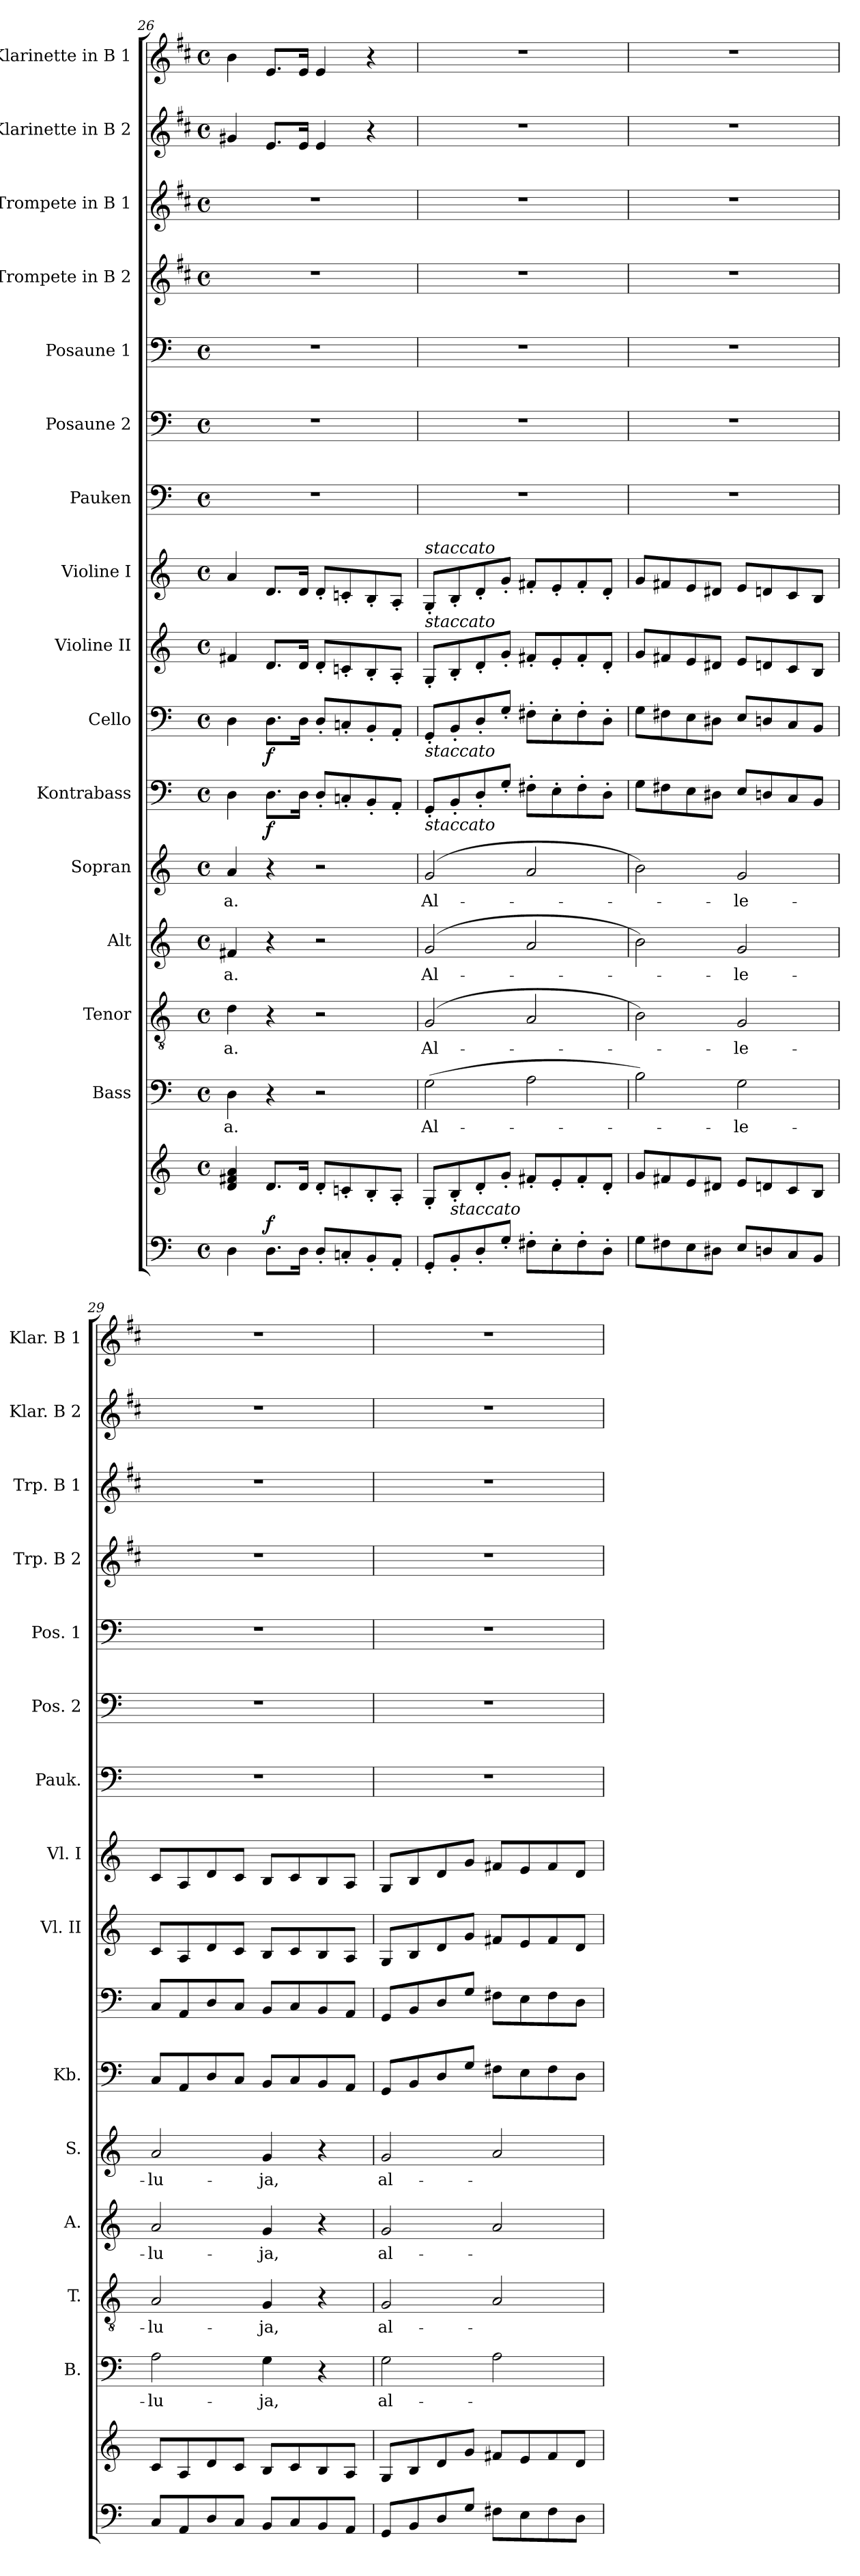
**kern	**kern	**dynam	**kern	**text	**kern	**text	**kern	**text	**kern	**text	**kern	**dynam	**kern	**dynam	**kern	**kern	**kern	**kern	**kern	**kern	**kern	**kern	**kern
*part16	*part16	*part16	*part15	*part15	*part14	*part14	*part13	*part13	*part12	*part12	*part11	*part11	*part10	*part10	*part9	*part8	*part7	*part6	*part5	*part4	*part3	*part2	*part1
*staff17	*staff16	*staff16/17	*staff15	*staff15	*staff14	*staff14	*staff13	*staff13	*staff12	*staff12	*staff11	*staff11	*staff10	*staff10	*staff9	*staff8	*staff7	*staff6	*staff5	*staff4	*staff3	*staff2	*staff1
*	*	*	*I"Bass	*	*I"Tenor	*	*I"Alt	*	*I"Sopran	*	*I"Kontrabass	*	*I"Cello	*	*I"Violine II	*I"Violine I	*I"Pauken	*I"Posaune 2	*I"Posaune 1	*I"Trompete in B 2	*I"Trompete in B 1	*I"Klarinette in B 2	*I"Klarinette in B 1
*	*	*	*I'B.	*	*I'T.	*	*I'A.	*	*I'S.	*	*I'Kb.	*	*	*	*I'Vl. II	*I'Vl. I	*I'Pauk.	*I'Pos. 2	*I'Pos. 1	*I'Trp. B 2	*I'Trp. B 1	*I'Klar. B 2	*I'Klar. B 1
*clefF4	*clefG2	*	*clefF4	*	*clefGv2	*	*clefG2	*	*clefG2	*	*clefF4	*	*clefF4	*	*clefG2	*clefG2	*clefF4	*clefF4	*clefF4	*clefG2	*clefG2	*clefG2	*clefG2
*	*	*	*	*	*	*	*	*	*	*	*ITrd7c12	*	*	*	*	*	*	*	*	*ITrd1c2	*ITrd1c2	*ITrd1c2	*ITrd1c2
*k[]	*k[]	*	*k[]	*	*k[]	*	*k[]	*	*k[]	*	*k[]	*	*k[]	*	*k[]	*k[]	*k[]	*k[]	*k[]	*k[]	*k[]	*k[]	*k[]
*C:	*C:	*	*C:	*	*C:	*	*C:	*	*C:	*	*C:	*	*C:	*	*C:	*C:	*C:	*C:	*C:	*C:	*C:	*C:	*C:
*M4/4	*M4/4	*	*M4/4	*	*M4/4	*	*M4/4	*	*M4/4	*	*M4/4	*	*M4/4	*	*M4/4	*M4/4	*M4/4	*M4/4	*M4/4	*M4/4	*M4/4	*M4/4	*M4/4
*met(c)	*met(c)	*	*met(c)	*	*met(c)	*	*met(c)	*	*met(c)	*	*met(c)	*	*met(c)	*	*met(c)	*met(c)	*met(c)	*met(c)	*met(c)	*met(c)	*met(c)	*met(c)	*met(c)
=26	=26	=26	=26	=26	=26	=26	=26	=26	=26	=26	=26	=26	=26	=26	=26	=26	=26	=26	=26	=26	=26	=26	=26
!	!	!	!	!LO:LY:b	!	!LO:LY:b	!	!LO:LY:b	!	!LO:LY:b	!	!	!	!	!	!	!	!	!	!	!	!	!
4D\	4d/ 4f#X/ 4a/	.	4D\	-a.	4d\	-a.	4f#X/	-a.	4a/	-a.	4DD\	.	4D\	.	4f#X/	4a/	1r	1r	1r	1r	1r	4f#X/	4a\
!	!	!LO:DY:a=2	!	!	!	!	!	!	!	!	!	!LO:DY:b	!	!LO:DY:b	!	!	!	!	!	!	!	!	!
8.D\L	8.d/L	f	4r	.	4r	.	4r	.	4r	.	8.DD\L	f	8.D\L	f	8.d/L	8.d/L	.	.	.	.	.	8.d/L	8.d/L
16D\Jk	16d/Jk	.	.	.	.	.	.	.	.	.	16DD\Jk	.	16D\Jk	.	16d/Jk	16d/Jk	.	.	.	.	.	16d/Jk	16d/Jk
8D'</L	8d'</L	.	2r	.	2r	.	2r	.	2r	.	8DD'</L	.	8D'</L	.	8d'</L	8d'</L	.	.	.	.	.	4d/	4d/
8Cn'</	8cn'</	.	.	.	.	.	.	.	.	.	8CCn'</	.	8Cn'</	.	8cn'</	8cn'</	.	.	.	.	.	.	.
8BB'</	8B'</	.	.	.	.	.	.	.	.	.	8BBB'</	.	8BB'</	.	8B'</	8B'</	.	.	.	.	.	4r	4r
8AA'</J	8A'</J	.	.	.	.	.	.	.	.	.	8AAA'</J	.	8AA'</J	.	8A'</J	8A'</J	.	.	.	.	.	.	.
!!LO:PB:g=z
=27	=27	=27	=27	=27	=27	=27	=27	=27	=27	=27	=27	=27	=27	=27	=27	=27	=27	=27	=27	=27	=27	=27	=27
!	!	!	!	!	!	!	!	!	!	!	!	!	!	!	!	!LO:TX:a:i:t=staccato	!	!	!	!	!	!	!
!	!	!	!	!	!	!	!	!	!	!	!	!	!	!	!LO:TX:a:i:t=staccato	!	!	!	!	!	!	!	!
!	!	!	!	!	!	!	!	!	!	!	!	!	!LO:TX:b:i:t=staccato	!	!	!	!	!	!	!	!	!	!
!	!	!	!	!	!	!	!	!	!	!	!LO:TX:b:i:t=staccato	!	!	!	!	!	!	!	!	!	!	!	!
!	!	!	!	!LO:LY:b	!	!LO:LY:b	!	!LO:LY:b	!	!LO:LY:b	!	!	!	!	!	!	!	!	!	!	!	!	!
8GG'</L	8G'</L	.	(>2G\	Al-	(2G/	Al-	(2g/	Al-	(2g/	Al-	8GGG'</L	.	8GG'</L	.	8G'</L	8G'</L	1r	1r	1r	1r	1r	1r	1r
!	!LO:TX:b:i:t=staccato	!	!	!	!	!	!	!	!	!	!	!	!	!	!	!	!	!	!	!	!	!	!
8BB'</	8B'</	.	.	.	.	.	.	.	.	.	8BBB'</	.	8BB'</	.	8B'</	8B'</	.	.	.	.	.	.	.
8D'</	8d'</	.	.	.	.	.	.	.	.	.	8DD'</	.	8D'</	.	8d'</	8d'</	.	.	.	.	.	.	.
8G'</J	8g'</J	.	.	.	.	.	.	.	.	.	8GG'</J	.	8G'</J	.	8g'</J	8g'</J	.	.	.	.	.	.	.
8F#X'>\L	8f#X'</L	.	2A\	.	2A/	.	2a/	.	2a/	.	8FF#X'>\L	.	8F#X'>\L	.	8f#X'</L	8f#X'</L	.	.	.	.	.	.	.
8E'>\	8e'</	.	.	.	.	.	.	.	.	.	8EE'>\	.	8E'>\	.	8e'</	8e'</	.	.	.	.	.	.	.
8F#'>\	8f#'</	.	.	.	.	.	.	.	.	.	8FF#'>\	.	8F#'>\	.	8f#'</	8f#'</	.	.	.	.	.	.	.
8D'>\J	8d'</J	.	.	.	.	.	.	.	.	.	8DD'>\J	.	8D'>\J	.	8d'</J	8d'</J	.	.	.	.	.	.	.
=28	=28	=28	=28	=28	=28	=28	=28	=28	=28	=28	=28	=28	=28	=28	=28	=28	=28	=28	=28	=28	=28	=28	=28
8G\L	8g/L	.	2B\)	.	2B\)	.	2b\)	.	2b\)	.	8GG\L	.	8G\L	.	8g/L	8g/L	1r	1r	1r	1r	1r	1r	1r
8F#X\	8f#X/	.	.	.	.	.	.	.	.	.	8FF#X\	.	8F#X\	.	8f#X/	8f#X/	.	.	.	.	.	.	.
8E\	8e/	.	.	.	.	.	.	.	.	.	8EE\	.	8E\	.	8e/	8e/	.	.	.	.	.	.	.
8D#X\J	8d#X/J	.	.	.	.	.	.	.	.	.	8DD#X\J	.	8D#X\J	.	8d#X/J	8d#X/J	.	.	.	.	.	.	.
!	!	!	!	!LO:LY:b	!	!LO:LY:b	!	!LO:LY:b	!	!LO:LY:b	!	!	!	!	!	!	!	!	!	!	!	!	!
8E/L	8e/L	.	2G\	-le-	2G/	-le-	2g/	-le-	2g/	-le-	8EE/L	.	8E/L	.	8e/L	8e/L	.	.	.	.	.	.	.
8Dn/	8dn/	.	.	.	.	.	.	.	.	.	8DDn/	.	8Dn/	.	8dn/	8dn/	.	.	.	.	.	.	.
8C/	8c/	.	.	.	.	.	.	.	.	.	8CC/	.	8C/	.	8c/	8c/	.	.	.	.	.	.	.
8BB/J	8B/J	.	.	.	.	.	.	.	.	.	8BBB/J	.	8BB/J	.	8B/J	8B/J	.	.	.	.	.	.	.
=29	=29	=29	=29	=29	=29	=29	=29	=29	=29	=29	=29	=29	=29	=29	=29	=29	=29	=29	=29	=29	=29	=29	=29
!	!	!	!	!LO:LY:b	!	!LO:LY:b	!	!LO:LY:b	!	!LO:LY:b	!	!	!	!	!	!	!	!	!	!	!	!	!
8C/L	8c/L	.	2A\	-lu-	2A/	-lu-	2a/	-lu-	2a/	-lu-	8CC/L	.	8C/L	.	8c/L	8c/L	1r	1r	1r	1r	1r	1r	1r
8AA/	8A/	.	.	.	.	.	.	.	.	.	8AAA/	.	8AA/	.	8A/	8A/	.	.	.	.	.	.	.
8D/	8d/	.	.	.	.	.	.	.	.	.	8DD/	.	8D/	.	8d/	8d/	.	.	.	.	.	.	.
8C/J	8c/J	.	.	.	.	.	.	.	.	.	8CC/J	.	8C/J	.	8c/J	8c/J	.	.	.	.	.	.	.
!	!	!	!	!LO:LY:b	!	!LO:LY:b	!	!LO:LY:b	!	!LO:LY:b	!	!	!	!	!	!	!	!	!	!	!	!	!
8BB/L	8B/L	.	4G\	-ja,	4G/	-ja,	4g/	-ja,	4g/	-ja,	8BBB/L	.	8BB/L	.	8B/L	8B/L	.	.	.	.	.	.	.
8C/	8c/	.	.	.	.	.	.	.	.	.	8CC/	.	8C/	.	8c/	8c/	.	.	.	.	.	.	.
8BB/	8B/	.	4r	.	4r	.	4r	.	4r	.	8BBB/	.	8BB/	.	8B/	8B/	.	.	.	.	.	.	.
8AA/J	8A/J	.	.	.	.	.	.	.	.	.	8AAA/J	.	8AA/J	.	8A/J	8A/J	.	.	.	.	.	.	.
=30	=30	=30	=30	=30	=30	=30	=30	=30	=30	=30	=30	=30	=30	=30	=30	=30	=30	=30	=30	=30	=30	=30	=30
!	!	!	!	!LO:LY:b	!	!LO:LY:b	!	!LO:LY:b	!	!LO:LY:b	!	!	!	!	!	!	!	!	!	!	!	!	!
8GG/L	8G/L	.	2G\	al-	2G/	al-	2g/	al-	2g/	al-	8GGG/L	.	8GG/L	.	8G/L	8G/L	1r	1r	1r	1r	1r	1r	1r
8BB/	8B/	.	.	.	.	.	.	.	.	.	8BBB/	.	8BB/	.	8B/	8B/	.	.	.	.	.	.	.
8D/	8d/	.	.	.	.	.	.	.	.	.	8DD/	.	8D/	.	8d/	8d/	.	.	.	.	.	.	.
8G/J	8g/J	.	.	.	.	.	.	.	.	.	8GG/J	.	8G/J	.	8g/J	8g/J	.	.	.	.	.	.	.
8F#X\L	8f#X/L	.	2A\	.	2A/	.	2a/	.	2a/	.	8FF#X\L	.	8F#X\L	.	8f#X/L	8f#X/L	.	.	.	.	.	.	.
8E\	8e/	.	.	.	.	.	.	.	.	.	8EE\	.	8E\	.	8e/	8e/	.	.	.	.	.	.	.
8F#\	8f#/	.	.	.	.	.	.	.	.	.	8FF#\	.	8F#\	.	8f#/	8f#/	.	.	.	.	.	.	.
8D\J	8d/J	.	.	.	.	.	.	.	.	.	8DD\J	.	8D\J	.	8d/J	8d/J	.	.	.	.	.	.	.
=	=	=	=	=	=	=	=	=	=	=	=	=	=	=	=	=	=	=	=	=	=	=	=
*-	*-	*-	*-	*-	*-	*-	*-	*-	*-	*-	*-	*-	*-	*-	*-	*-	*-	*-	*-	*-	*-	*-	*-
